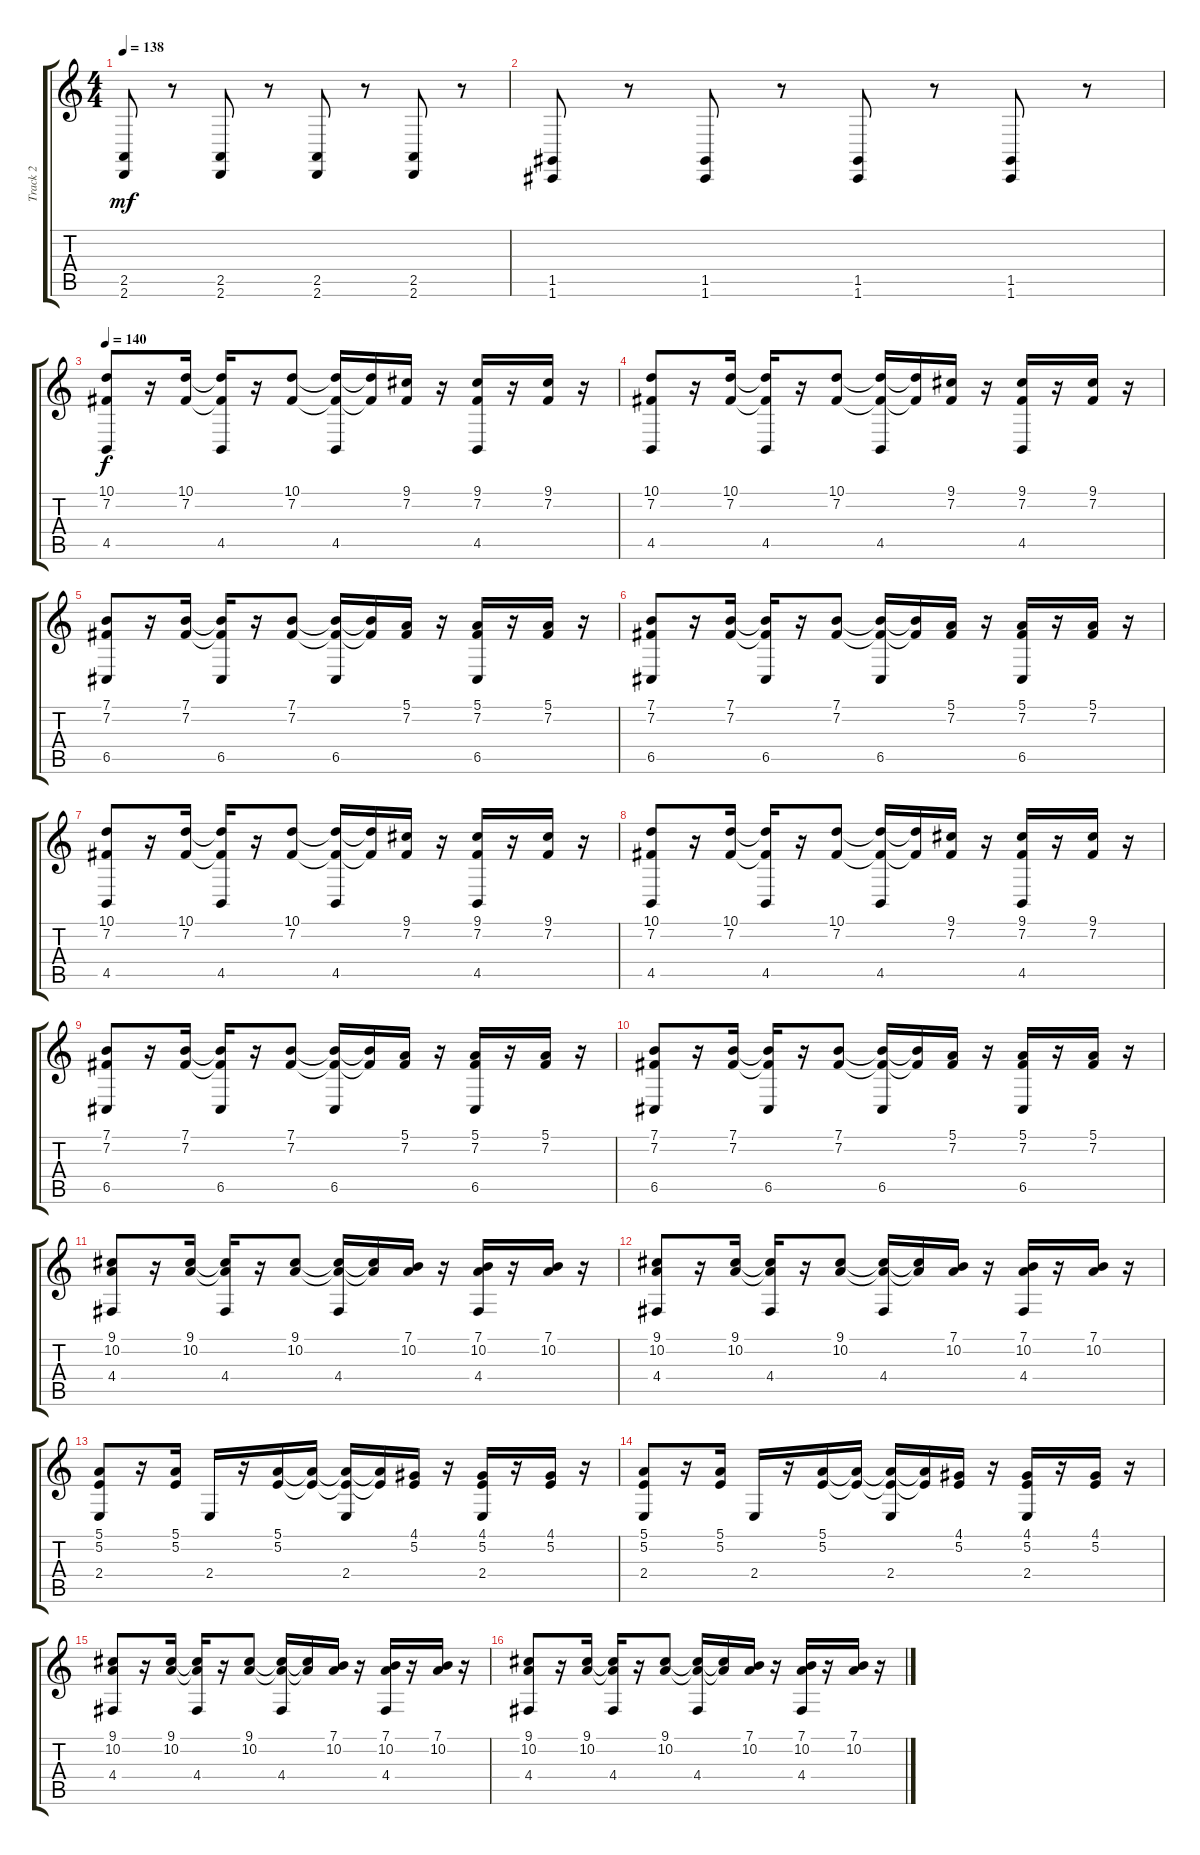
\track ("Track 2" "Track 2") {instrument lead2sawtooth}
\staff {score tabs}
\tuning (E4 B3 G3 D3 G2 C2) {hide}
\ts (4 4)
\tempo 138
\clef g2
\ks c
(2.5 2.6).8{dy mf} r.8 (2.5 2.6).8 r.8 (2.5 2.6).8 r.8 (2.5 2.6).8 r.8 |
(1.5 1.6).8 r.8 (1.5 1.6).8 r.8 (1.5 1.6).8 r.8 (1.5 1.6).8 r.8 |
\tempo 140
(10.1 7.2 4.5).8{dy f} r.16 (10.1 7.2).16 (10.1{t} 7.2{t} 4.5).16 r.16 (10.1 7.2).8 (10.1{t} 7.2{t} 4.5).16 (10.1{t} 7.2{t}).16 (9.1 7.2).16 r.16 (9.1 7.2 4.5).16 r.16 (9.1 7.2).16 r.16 |
(10.1 7.2 4.5).8 r.16 (10.1 7.2).16 (10.1{t} 7.2{t} 4.5).16 r.16 (10.1 7.2).8 (10.1{t} 7.2{t} 4.5).16 (10.1{t} 7.2{t}).16 (9.1 7.2).16 r.16 (9.1 7.2 4.5).16 r.16 (9.1 7.2).16 r.16 |
(7.1 7.2 6.5).8 r.16 (7.1 7.2).16 (7.1{t} 7.2{t} 6.5).16 r.16 (7.1 7.2).8 (7.1{t} 7.2{t} 6.5).16 (7.1{t} 7.2{t}).16 (5.1 7.2).16 r.16 (5.1 7.2 6.5).16 r.16 (5.1 7.2).16 r.16 |
(7.1 7.2 6.5).8 r.16 (7.1 7.2).16 (7.1{t} 7.2{t} 6.5).16 r.16 (7.1 7.2).8 (7.1{t} 7.2{t} 6.5).16 (7.1{t} 7.2{t}).16 (5.1 7.2).16 r.16 (5.1 7.2 6.5).16 r.16 (5.1 7.2).16 r.16 |
(10.1 7.2 4.5).8 r.16 (10.1 7.2).16 (10.1{t} 7.2{t} 4.5).16 r.16 (10.1 7.2).8 (10.1{t} 7.2{t} 4.5).16 (10.1{t} 7.2{t}).16 (9.1 7.2).16 r.16 (9.1 7.2 4.5).16 r.16 (9.1 7.2).16 r.16 |
(10.1 7.2 4.5).8 r.16 (10.1 7.2).16 (10.1{t} 7.2{t} 4.5).16 r.16 (10.1 7.2).8 (10.1{t} 7.2{t} 4.5).16 (10.1{t} 7.2{t}).16 (9.1 7.2).16 r.16 (9.1 7.2 4.5).16 r.16 (9.1 7.2).16 r.16 |
(7.1 7.2 6.5).8 r.16 (7.1 7.2).16 (7.1{t} 7.2{t} 6.5).16 r.16 (7.1 7.2).8 (7.1{t} 7.2{t} 6.5).16 (7.1{t} 7.2{t}).16 (5.1 7.2).16 r.16 (5.1 7.2 6.5).16 r.16 (5.1 7.2).16 r.16 |
(7.1 7.2 6.5).8 r.16 (7.1 7.2).16 (7.1{t} 7.2{t} 6.5).16 r.16 (7.1 7.2).8 (7.1{t} 7.2{t} 6.5).16 (7.1{t} 7.2{t}).16 (5.1 7.2).16 r.16 (5.1 7.2 6.5).16 r.16 (5.1 7.2).16 r.16 |
(9.1 10.2 4.4).8 r.16 (9.1 10.2).16 (9.1{t} 10.2{t} 4.4).16 r.16 (9.1 10.2).8 (9.1{t} 10.2{t} 4.4).16 (9.1{t} 10.2{t}).16 (7.1 10.2).16 r.16 (7.1 10.2 4.4).16 r.16 (7.1 10.2).16 r.16 |
(9.1 10.2 4.4).8 r.16 (9.1 10.2).16 (9.1{t} 10.2{t} 4.4).16 r.16 (9.1 10.2).8 (9.1{t} 10.2{t} 4.4).16 (9.1{t} 10.2{t}).16 (7.1 10.2).16 r.16 (7.1 10.2 4.4).16 r.16 (7.1 10.2).16 r.16 |
(5.1 5.2 2.4).8 r.16 (5.1 5.2).16 2.4.16 r.16 (5.1 5.2).16 (5.1{t} 5.2{t}).16 (5.1{t} 5.2{t} 2.4).16 (5.1{t} 5.2{t}).16 (4.1 5.2).16 r.16 (4.1 5.2 2.4).16 r.16 (4.1 5.2).16 r.16 |
(5.1 5.2 2.4).8 r.16 (5.1 5.2).16 2.4.16 r.16 (5.1 5.2).16 (5.1{t} 5.2{t}).16 (5.1{t} 5.2{t} 2.4).16 (5.1{t} 5.2{t}).16 (4.1 5.2).16 r.16 (4.1 5.2 2.4).16 r.16 (4.1 5.2).16 r.16 |
(9.1 10.2 4.4).8 r.16 (9.1 10.2).16 (9.1{t} 10.2{t} 4.4).16 r.16 (9.1 10.2).8 (9.1{t} 10.2{t} 4.4).16 (9.1{t} 10.2{t}).16 (7.1 10.2).16 r.16 (7.1 10.2 4.4).16 r.16 (7.1 10.2).16 r.16 |
(9.1 10.2 4.4).8 r.16 (9.1 10.2).16 (9.1{t} 10.2{t} 4.4).16 r.16 (9.1 10.2).8 (9.1{t} 10.2{t} 4.4).16 (9.1{t} 10.2{t}).16 (7.1 10.2).16 r.16 (7.1 10.2 4.4).16 r.16 (7.1 10.2).16 r.16
